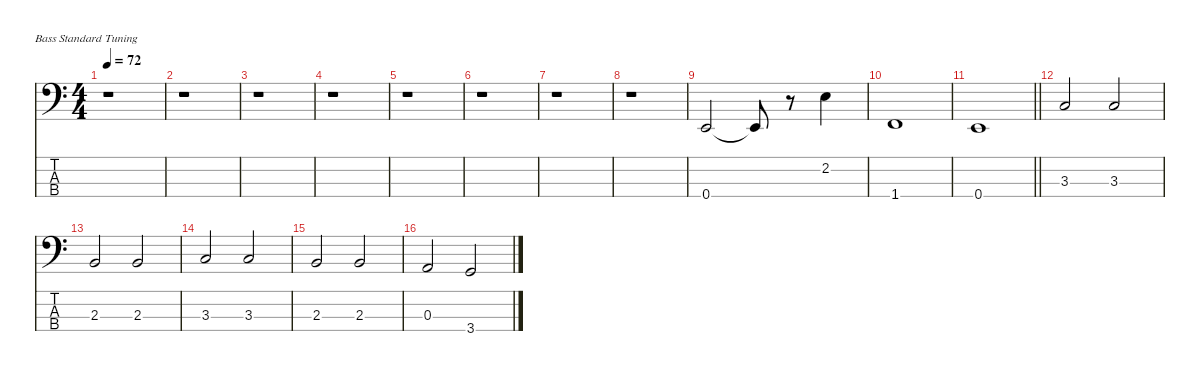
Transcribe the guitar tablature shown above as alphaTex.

\defaultSystemsLayout 4
\hideDynamics
\bracketExtendMode nobrackets
\singleTrackTrackNamePolicy hidden
\multiTrackTrackNamePolicy hidden
\otherSystemsTrackNameOrientation horizontal
\track ("Bass" "el.bs.") {instrument electricbassfinger}
\staff {score tabs}
\tuning (G2 D2 A1 E1)
\ts (4 4)
\tempo 72
\clef f4
\ks c
r.1{dy fff instrument electricbassfinger beam Down} |
r.1{beam Down} |
r.1{beam Down} |
r.1{beam Down} |
r.1{beam Down} |
r.1{beam Down} |
r.1{beam Down} |
r.1{beam Down} |
0.4.2{beam Up} 0.4{t}.8{dy f beam Up} r.8{beam Up} 2.2.4{dy fff beam Down} |
1.4.1{beam Up} |
\barLineRight lightlight
0.4.1{beam Up} |
3.3.2{beam Up} 3.3.2{beam Up} |
2.3.2{beam Up} 2.3.2{beam Up} |
3.3.2{beam Up} 3.3.2{beam Up} |
2.3.2{beam Up} 2.3.2{beam Up} |
0.3.2{dy ff beam Up} 3.4.2{dy f beam Up}
